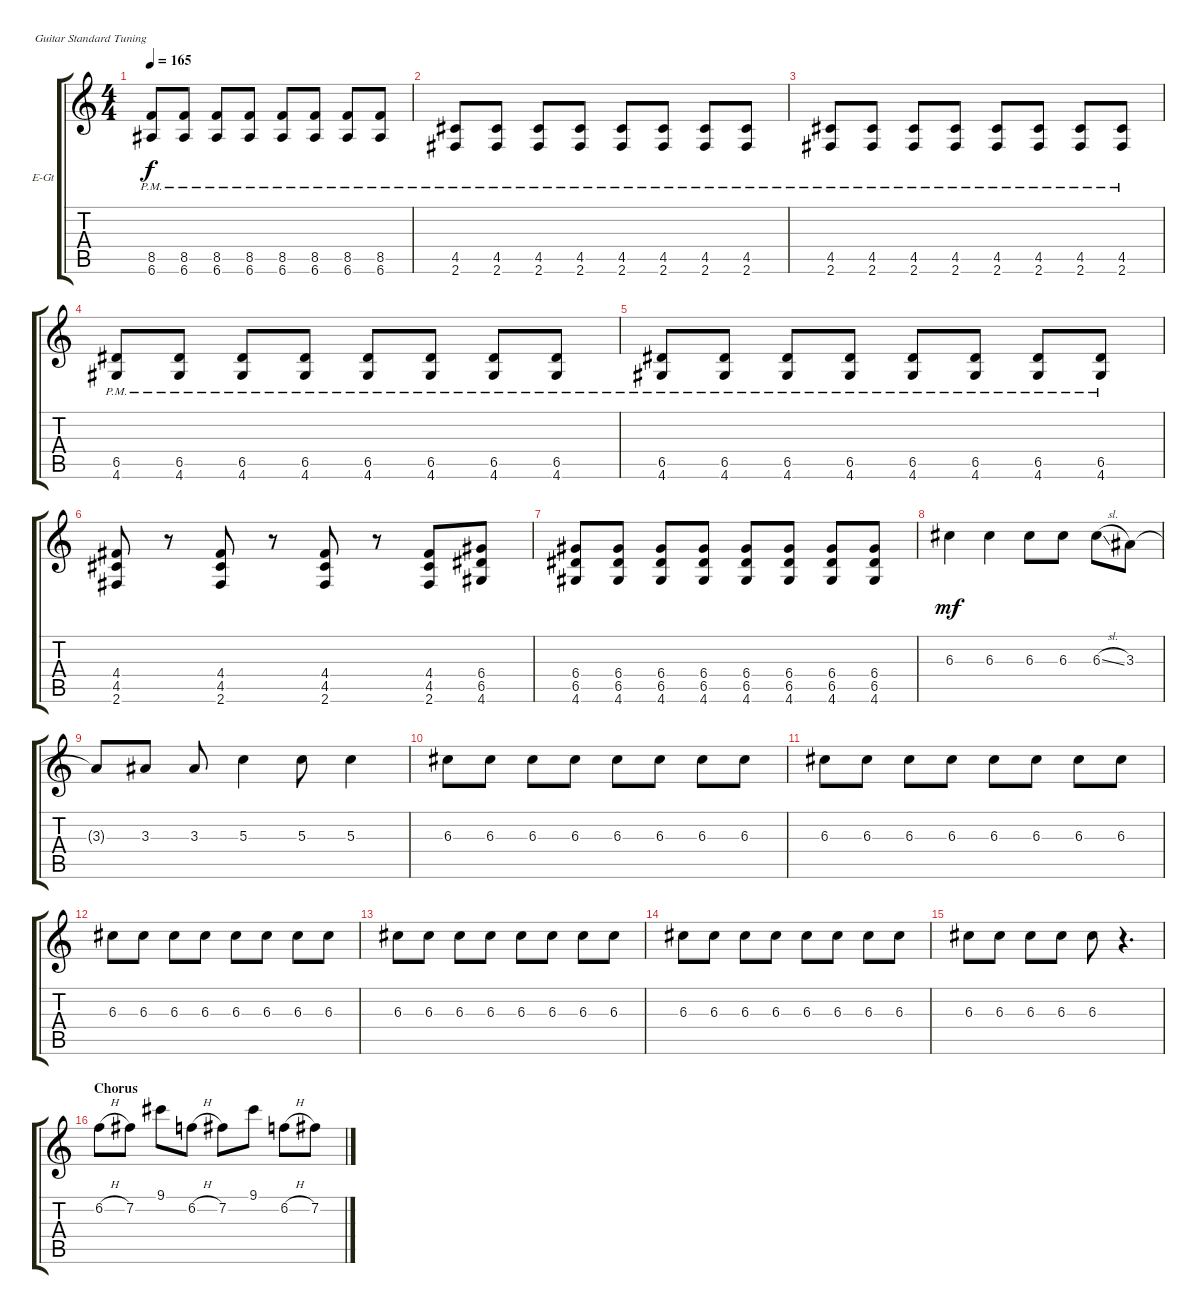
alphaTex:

\defaultSystemsLayout 4
\bracketExtendMode groupsimilarinstruments
\firstSystemTrackNameOrientation horizontal
\otherSystemsTrackNameOrientation horizontal
\track ("Fear" "E-Gt") {instrument distortionguitar}
\staff {score tabs}
\tuning (E4 B3 G3 D3 A2 E2)
\ts (4 4)
\tempo 165
\clef g2
\ks c
(6.6{pm} 8.5{pm}).8{dy f} (6.6{pm} 8.5{pm}).8 (6.6{pm} 8.5{pm}).8 (6.6{pm} 8.5{pm}).8 (6.6{pm} 8.5{pm}).8 (6.6{pm} 8.5{pm}).8 (6.6{pm} 8.5{pm}).8 (6.6{pm} 8.5{pm}).8 |
(2.6{pm} 4.5{pm}).8 (2.6{pm} 4.5{pm}).8 (2.6{pm} 4.5{pm}).8 (2.6{pm} 4.5{pm}).8 (2.6{pm} 4.5{pm}).8 (2.6{pm} 4.5{pm}).8 (2.6{pm} 4.5{pm}).8 (2.6{pm} 4.5{pm}).8 |
(2.6{pm} 4.5{pm}).8 (2.6{pm} 4.5{pm}).8 (2.6{pm} 4.5{pm}).8 (2.6{pm} 4.5{pm}).8 (2.6{pm} 4.5{pm}).8 (2.6{pm} 4.5{pm}).8 (2.6{pm} 4.5{pm}).8 (2.6{pm} 4.5{pm}).8 |
(4.6{pm} 6.5{pm}).8 (4.6{pm} 6.5{pm}).8 (4.6{pm} 6.5{pm}).8 (4.6{pm} 6.5{pm}).8 (4.6{pm} 6.5{pm}).8 (4.6{pm} 6.5{pm}).8 (4.6{pm} 6.5{pm}).8 (4.6{pm} 6.5{pm}).8 |
(4.6{pm} 6.5{pm}).8 (4.6{pm} 6.5{pm}).8 (4.6{pm} 6.5{pm}).8 (4.6{pm} 6.5{pm}).8 (4.6{pm} 6.5{pm}).8 (4.6{pm} 6.5{pm}).8 (4.6{pm} 6.5{pm}).8 (4.6{pm} 6.5{pm}).8 |
(2.6 4.5 4.4).8 r.8 (2.6 4.5 4.4).8 r.8 (2.6 4.5 4.4).8 r.8 (2.6 4.5 4.4).8 (4.6 6.5 6.4).8 |
(4.6 6.5 6.4).8 (4.6 6.5 6.4).8 (4.6 6.5 6.4).8 (4.6 6.5 6.4).8 (4.6 6.5 6.4).8 (4.6 6.5 6.4).8 (4.6 6.5 6.4).8 (4.6 6.5 6.4).8 |
6.3.4{dy mf} 6.3.4 6.3.8 6.3.8 6.3{sl}.8 3.3.8 |
3.3{t}.8 3.3.8 3.3.8 5.3.4 5.3.8 5.3.4 |
6.3.8 6.3.8 6.3.8 6.3.8 6.3.8 6.3.8 6.3.8 6.3.8 |
6.3.8 6.3.8 6.3.8 6.3.8 6.3.8 6.3.8 6.3.8 6.3.8 |
6.3.8 6.3.8 6.3.8 6.3.8 6.3.8 6.3.8 6.3.8 6.3.8 |
6.3.8 6.3.8 6.3.8 6.3.8 6.3.8 6.3.8 6.3.8 6.3.8 |
6.3.8 6.3.8 6.3.8 6.3.8 6.3.8 6.3.8 6.3.8 6.3.8 |
6.3.8 6.3.8 6.3.8 6.3.8 6.3.8 r.4{d} |
\section ("" "Chorus")
6.2{h}.8 7.2.8 9.1.8 6.2{h}.8 7.2.8 9.1.8 6.2{h}.8 7.2.8
